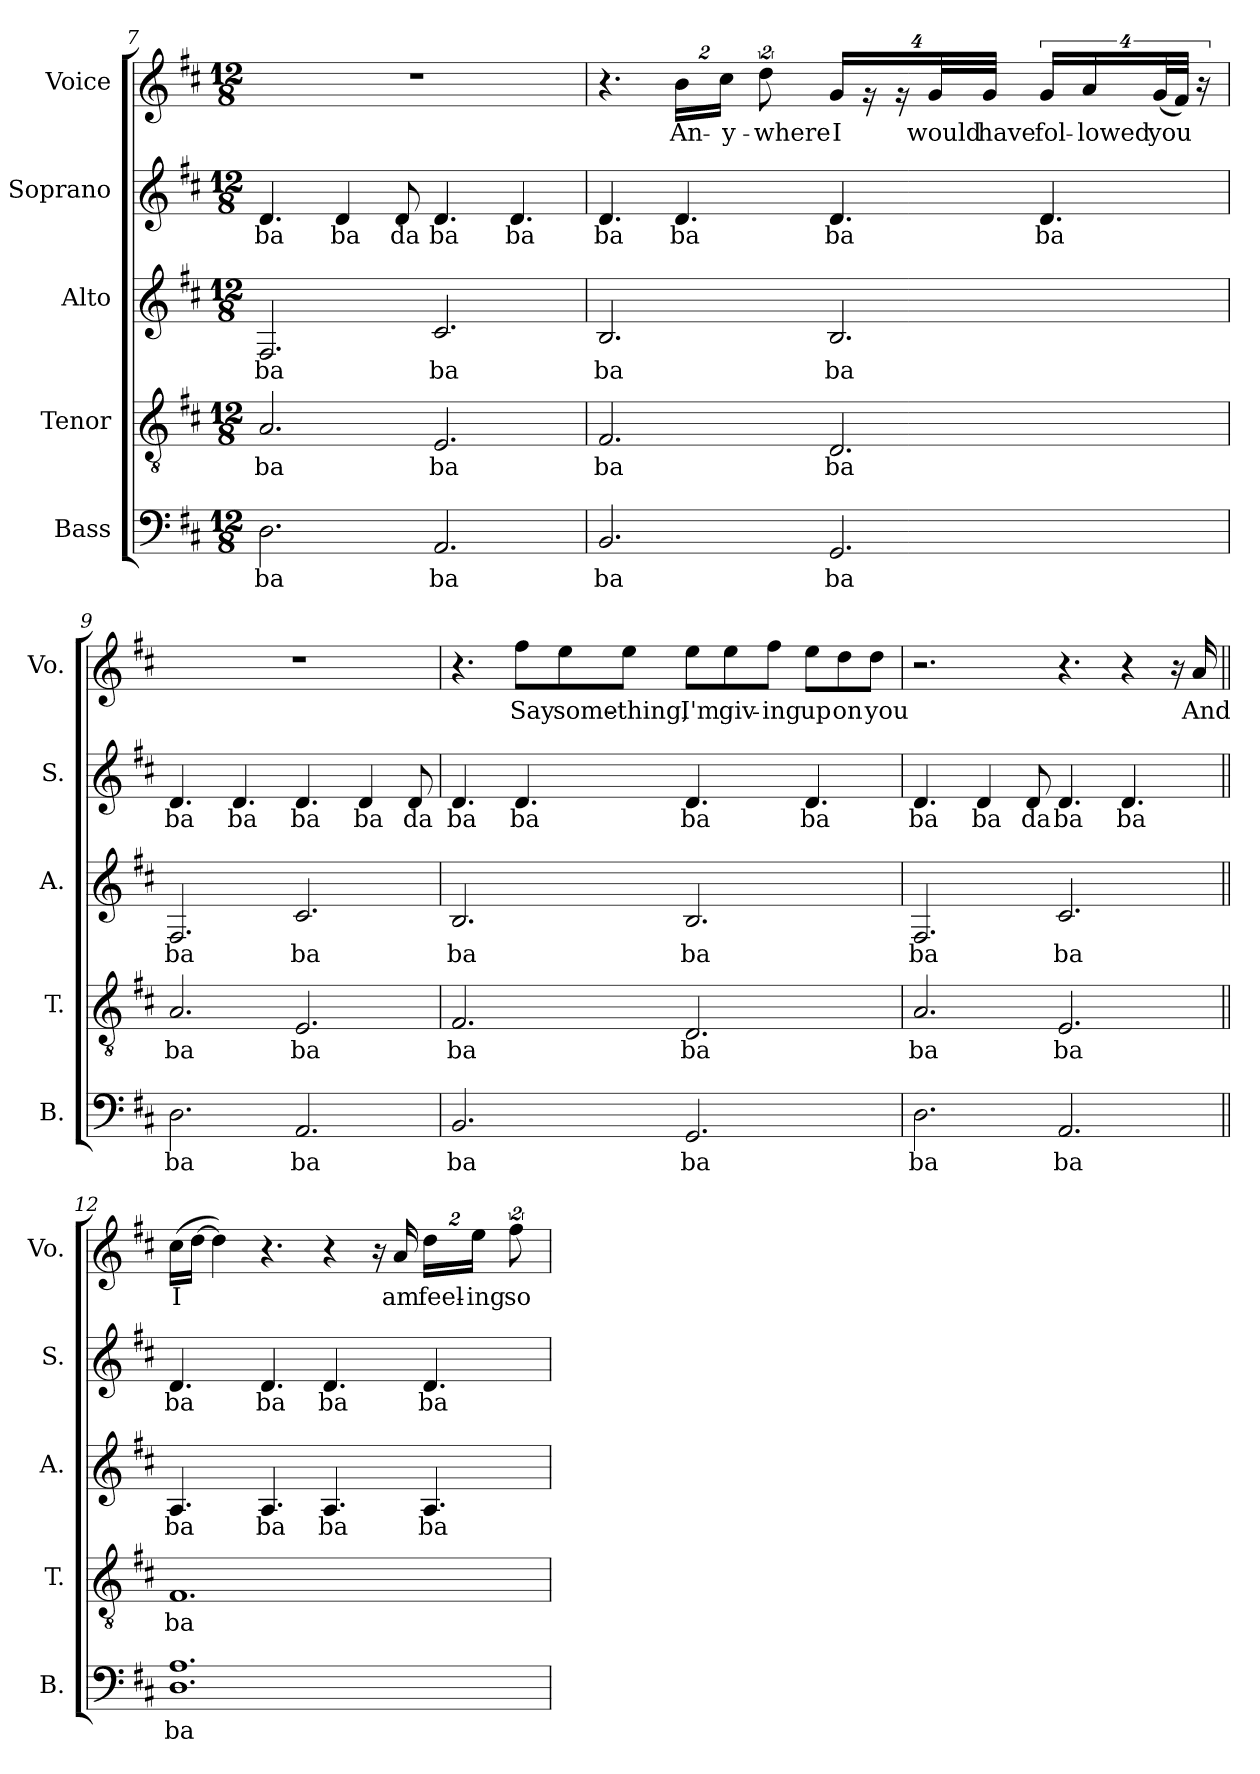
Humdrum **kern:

**kern	**text	**kern	**text	**kern	**text	**kern	**text	**kern	**text
*part5	*part5	*part4	*part4	*part3	*part3	*part2	*part2	*part1	*part1
*staff5	*staff5	*staff4	*staff4	*staff3	*staff3	*staff2	*staff2	*staff1	*staff1
*I"Bass	*	*I"Tenor	*	*I"Alto	*	*I"Soprano	*	*I"Voice	*
*I'B.	*	*I'T.	*	*I'A.	*	*I'S.	*	*I'Vo.	*
*clefF4	*	*clefGv2	*	*clefG2	*	*clefG2	*	*clefG2	*
*k[f#c#]	*	*k[f#c#]	*	*k[f#c#]	*	*k[f#c#]	*	*k[f#c#]	*
*M12/8	*	*M12/8	*	*M12/8	*	*M12/8	*	*M12/8	*
=7	=7	=7	=7	=7	=7	=7	=7	=7	=7
!	!LO:LY:b	!	!LO:LY:b	!	!LO:LY:b	!	!LO:LY:b	!	!
2.D\	ba	2.A/	ba	2.F#/	ba	4.d/	ba	1.r	.
!	!	!	!	!	!	!	!LO:LY:b	!	!
.	.	.	.	.	.	4d/	ba	.	.
!	!	!	!	!	!	!	!LO:LY:b	!	!
.	.	.	.	.	.	8d/	da	.	.
!	!LO:LY:b	!	!LO:LY:b	!	!LO:LY:b	!	!LO:LY:b	!	!
2.AA/	ba	2.E/	ba	2.c#/	ba	4.d/	ba	.	.
!	!	!	!	!	!	!	!LO:LY:b	!	!
.	.	.	.	.	.	4.d/	ba	.	.
!!LO:PB:g=z
=8	=8	=8	=8	=8	=8	=8	=8	=8	=8
!	!LO:LY:b	!	!LO:LY:b	!	!LO:LY:b	!	!LO:LY:b	!	!
2.BB/	ba	2.F#/	ba	2.B/	ba	4.d/	ba	4.r	.
!	!	!	!	!	!	!	!LO:LY:b	!	!LO:LY:b
.	.	.	.	.	.	4.d/	ba	32%3b\L	An-
!	!	!	!	!	!	!	!	!	!LO:LY:b
.	.	.	.	.	.	.	.	32%3cc#\J	-y-
!	!	!	!	!	!	!	!	!	!LO:LY:b
.	.	.	.	.	.	.	.	16%3dd\	-where
!	!LO:LY:b	!	!LO:LY:b	!	!LO:LY:b	!	!LO:LY:b	!	!LO:LY:b
2.GG/	ba	2.D/	ba	2.B/	ba	4.d/	ba	32%3g/L	I
.	.	.	.	.	.	.	.	32%3rg	.
.	.	.	.	.	.	.	.	32%3rg	.
!	!	!	!	!	!	!	!	!	!LO:LY:b
.	.	.	.	.	.	.	.	64%3g/L	would
!	!	!	!	!	!	!	!	!	!LO:LY:b
.	.	.	.	.	.	.	.	64%3g/JJ	have
!	!	!	!	!	!	!	!LO:LY:b	!	!LO:LY:b
.	.	.	.	.	.	4.d/	ba	32%3g/L	fol-
!	!	!	!	!	!	!	!	!	!LO:LY:b
.	.	.	.	.	.	.	.	32%3a/	-lowed
!	!	!	!	!	!	!	!	!	!LO:LY:b
.	.	.	.	.	.	.	.	(<64%3g/L	you
.	.	.	.	.	.	.	.	64%3f#/JJ)	.
.	.	.	.	.	.	.	.	32%3r	.
=9	=9	=9	=9	=9	=9	=9	=9	=9	=9
!	!LO:LY:b	!	!LO:LY:b	!	!LO:LY:b	!	!LO:LY:b	!	!
2.D\	ba	2.A/	ba	2.F#/	ba	4.d/	ba	1.r	.
!	!	!	!	!	!	!	!LO:LY:b	!	!
.	.	.	.	.	.	4.d/	ba	.	.
!	!LO:LY:b	!	!LO:LY:b	!	!LO:LY:b	!	!LO:LY:b	!	!
2.AA/	ba	2.E/	ba	2.c#/	ba	4.d/	ba	.	.
!	!	!	!	!	!	!	!LO:LY:b	!	!
.	.	.	.	.	.	4d/	ba	.	.
!	!	!	!	!	!	!	!LO:LY:b	!	!
.	.	.	.	.	.	8d/	da	.	.
!!LO:LB:g=z
=10	=10	=10	=10	=10	=10	=10	=10	=10	=10
!	!LO:LY:b	!	!LO:LY:b	!	!LO:LY:b	!	!LO:LY:b	!	!
2.BB/	ba	2.F#/	ba	2.B/	ba	4.d/	ba	4.r	.
!	!	!	!	!	!	!	!LO:LY:b	!	!LO:LY:b
.	.	.	.	.	.	4.d/	ba	8ff#\L	Say
!	!	!	!	!	!	!	!	!	!LO:LY:b
.	.	.	.	.	.	.	.	8ee\	some-
!	!	!	!	!	!	!	!	!	!LO:LY:b
.	.	.	.	.	.	.	.	8ee\J	-thing,
!	!LO:LY:b	!	!LO:LY:b	!	!LO:LY:b	!	!LO:LY:b	!	!LO:LY:b
2.GG/	ba	2.D/	ba	2.B/	ba	4.d/	ba	8ee\L	I'm
!	!	!	!	!	!	!	!	!	!LO:LY:b
.	.	.	.	.	.	.	.	8ee\	giv-
!	!	!	!	!	!	!	!	!	!LO:LY:b
.	.	.	.	.	.	.	.	8ff#\J	-ing
!	!	!	!	!	!	!	!LO:LY:b	!	!LO:LY:b
.	.	.	.	.	.	4.d/	ba	8ee\L	up
!	!	!	!	!	!	!	!	!	!LO:LY:b
.	.	.	.	.	.	.	.	8dd\	on
!	!	!	!	!	!	!	!	!	!LO:LY:b
.	.	.	.	.	.	.	.	8dd\J	you
=11	=11	=11	=11	=11	=11	=11	=11	=11	=11
!	!LO:LY:b	!	!LO:LY:b	!	!LO:LY:b	!	!LO:LY:b	!	!
2.D\	ba	2.A/	ba	2.F#/	ba	4.d/	ba	2.r	.
!	!	!	!	!	!	!	!LO:LY:b	!	!
.	.	.	.	.	.	4d/	ba	.	.
!	!	!	!	!	!	!	!LO:LY:b	!	!
.	.	.	.	.	.	8d/	da	.	.
!	!LO:LY:b	!	!LO:LY:b	!	!LO:LY:b	!	!LO:LY:b	!	!
2.AA/	ba	2.E/	ba	2.c#/	ba	4.d/	ba	4.r	.
!	!	!	!	!	!	!	!LO:LY:b	!	!
.	.	.	.	.	.	4.d/	ba	4r	.
.	.	.	.	.	.	.	.	16r	.
!	!	!	!	!	!	!	!	!	!LO:LY:b
.	.	.	.	.	.	.	.	16a/	And
=12||	=12||	=12||	=12||	=12||	=12||	=12||	=12||	=12||	=12||
!	!LO:LY:b	!	!LO:LY:b	!	!LO:LY:b	!	!LO:LY:b	!	!LO:LY:b
1.D 1.A	ba	1.F#	ba	4.A/	ba	4.d/	ba	(>16cc#\LL	I
.	.	.	.	.	.	.	.	[16dd\JJ	.
.	.	.	.	.	.	.	.	4dd\])	.
!	!	!	!	!	!LO:LY:b	!	!LO:LY:b	!	!
.	.	.	.	4.A/	ba	4.d/	ba	4.r	.
!	!	!	!	!	!LO:LY:b	!	!LO:LY:b	!	!
.	.	.	.	4.A/	ba	4.d/	ba	4r	.
.	.	.	.	.	.	.	.	16r	.
!	!	!	!	!	!	!	!	!	!LO:LY:b
.	.	.	.	.	.	.	.	16a/	am
!	!	!	!	!	!LO:LY:b	!	!LO:LY:b	!	!LO:LY:b
.	.	.	.	4.A/	ba	4.d/	ba	32%3dd\L	feel-
!	!	!	!	!	!	!	!	!	!LO:LY:b
.	.	.	.	.	.	.	.	32%3ee\J	-ing
!	!	!	!	!	!	!	!	!	!LO:LY:b
.	.	.	.	.	.	.	.	16%3ff#\	so
=	=	=	=	=	=	=	=	=	=
*-	*-	*-	*-	*-	*-	*-	*-	*-	*-
